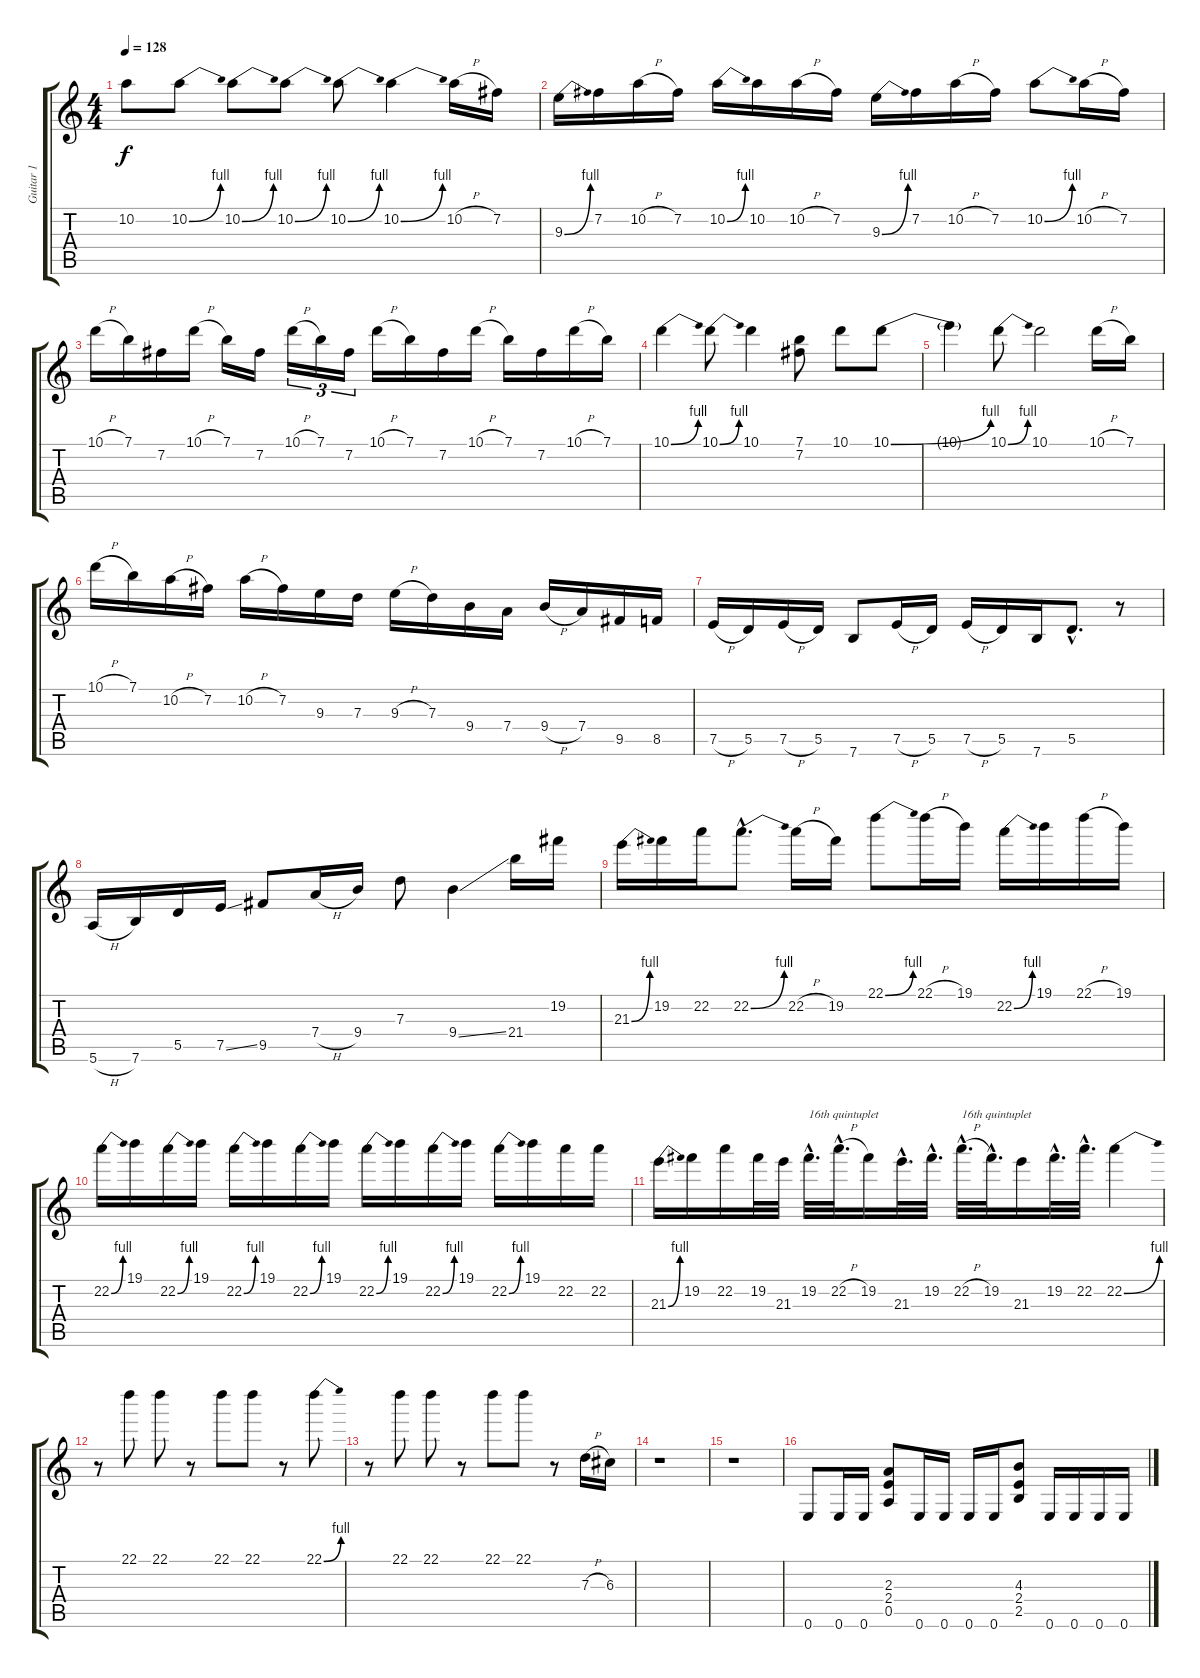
\track ("Guitar 1" "Guitar 1") {instrument distortionguitar}
\staff {score tabs}
\tuning (E4 B3 G3 D3 A2 E2) {hide}
\ts (4 4)
\tempo 128
\clef g2
\ks c
10.2{t}.8{dy f} 10.2{be (bend 0 0 60 4)}.8 10.2{be (bend 0 0 60 4)}.8 10.2{be (bend 0 0 60 4)}.8 10.2{be (bend 0 0 60 4)}.8 10.2{be (bend 0 0 60 4)}.4 10.2{h}.16 7.2.16 |
9.3{be (bend 0 0 60 4)}.16 7.2.16 10.2{h}.16 7.2.16 10.2{be (bend 0 0 60 4)}.16 10.2.16 10.2{h}.16 7.2.16 9.3{be (bend 0 0 60 4)}.16 7.2.16 10.2{h}.16 7.2.16 10.2{be (bend 0 0 60 4)}.8 10.2{h}.16 7.2.16 |
10.1{h}.16 7.1.16 7.2.16 10.1{h}.16 7.1.16 7.2.16 10.1{h}.16{tu (3 2)} 7.1.16{tu (3 2)} 7.2.16{tu (3 2)} 10.1{h}.16 7.1.16 7.2.16 10.1{h}.16 7.1.16 7.2.16 10.1{h}.16 7.1.16 |
10.1{be (bend 0 0 60 4)}.4 10.1{be (bend 0 0 60 4)}.8 10.1.4 (7.1 7.2).8 10.1.8 10.1{be (bend 0 0 60 4)}.8 |
10.1{t}.4 10.1{be (bend 0 0 60 4)}.8 10.1.2 10.1{h}.16 7.1.16 |
10.1{h}.16 7.1.16 10.2{h}.16 7.2.16 10.2{h}.16 7.2.16 9.3.16 7.3.16 9.3{h}.16 7.3.16 9.4.16 7.4.16 9.4{h}.16 7.4.16 9.5.16 8.5.16 |
7.5{h}.16 5.5.16 7.5{h}.16 5.5.16 7.6.8 7.5{h}.16 5.5.16 7.5{h}.16 5.5.16 7.6.16 5.5{hac}.8{d} r.8 |
5.6{h}.16 7.6.16 5.5.16 7.5{ss}.16 9.5.8 7.4{h}.16 9.4.16 7.3.8 9.4{ss}.4 21.4.16 19.2.16 |
21.3{be (bend 0 0 60 4)}.16 19.2.16 22.2.16 22.2{be (bend 0 0 60 4) hac}.8{d} 22.2{h}.16 19.2.16 22.1{be (bend 0 0 60 4)}.8 22.1{h}.16 19.1.16 22.2{be (bend 0 0 60 4)}.16 19.1.16 22.1{h}.16 19.1.16 |
22.2{be (bend 0 0 60 4)}.16 19.1.16 22.2{be (bend 0 0 60 4)}.16 19.1.16 22.2{be (bend 0 0 60 4)}.16 19.1.16 22.2{be (bend 0 0 60 4)}.16 19.1.16 22.2{be (bend 0 0 60 4)}.16 19.1.16 22.2{be (bend 0 0 60 4)}.16 19.1.16 22.2{be (bend 0 0 60 4)}.16 19.1.16 22.2.16 22.2.16 |
21.3{be (bend 0 0 60 4)}.16 19.2.16 22.2.16 19.2.32 21.3.32 19.2{hac}.32{d txt "16th quintuplet"} 22.2{h hac}.32{d} 19.2.16 21.3{hac}.32{d} 19.2{hac}.32{d} 22.2{h hac}.32{d txt "16th quintuplet"} 19.2{hac}.32{d} 21.3.16 19.2{hac}.32{d} 22.2{hac}.32{d} 22.2{be (bend 0 0 60 4)}.4 |
r.8 22.1.8 22.1.8 r.8 22.1.8 22.1.8 r.8 22.1{be (bend 0 0 60 4)}.8 |
r.8 22.1.8 22.1.8 r.8 22.1.8 22.1.8 r.8 7.3{h}.16 6.3.16 |
r.1 |
r.1 |
0.6.8 0.6.16 0.6.16 (2.3 2.4 0.5).8 0.6.16 0.6.16 0.6.16 0.6.16 (4.3 2.4 2.5).8 0.6.16 0.6.16 0.6.16 0.6.16
